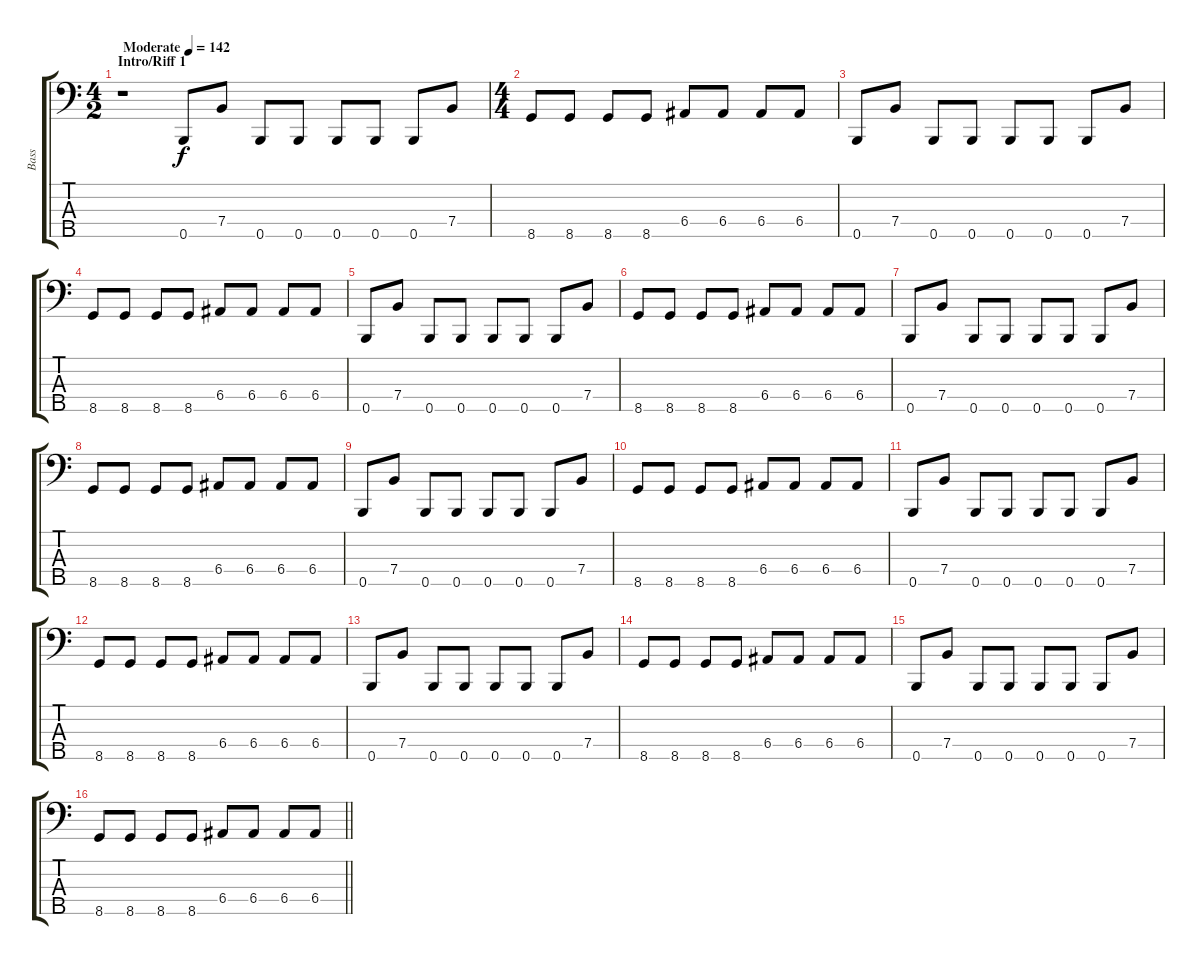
\track ("Bass" "Bass") {instrument electricbasspick}
\staff {score tabs}
\tuning (G2 D2 A1 E1 B0) {hide}
\ts (4 2)
\section ("" "Intro/Riff 1")
\tempo (142 "Moderate")
\clef f4
\ks c
r.1{dy f instrument electricbasspick} 0.5.8 7.4.8 0.5.8 0.5.8 0.5.8 0.5.8 0.5.8 7.4.8 |
\ts (4 4)
8.5.8 8.5.8 8.5.8 8.5.8 6.4.8 6.4.8 6.4.8 6.4.8 |
0.5.8 7.4.8 0.5.8 0.5.8 0.5.8 0.5.8 0.5.8 7.4.8 |
8.5.8 8.5.8 8.5.8 8.5.8 6.4.8 6.4.8 6.4.8 6.4.8 |
0.5.8 7.4.8 0.5.8 0.5.8 0.5.8 0.5.8 0.5.8 7.4.8 |
8.5.8 8.5.8 8.5.8 8.5.8 6.4.8 6.4.8 6.4.8 6.4.8 |
0.5.8 7.4.8 0.5.8 0.5.8 0.5.8 0.5.8 0.5.8 7.4.8 |
8.5.8 8.5.8 8.5.8 8.5.8 6.4.8 6.4.8 6.4.8 6.4.8 |
0.5.8 7.4.8 0.5.8 0.5.8 0.5.8 0.5.8 0.5.8 7.4.8 |
8.5.8 8.5.8 8.5.8 8.5.8 6.4.8 6.4.8 6.4.8 6.4.8 |
0.5.8 7.4.8 0.5.8 0.5.8 0.5.8 0.5.8 0.5.8 7.4.8 |
8.5.8 8.5.8 8.5.8 8.5.8 6.4.8 6.4.8 6.4.8 6.4.8 |
0.5.8 7.4.8 0.5.8 0.5.8 0.5.8 0.5.8 0.5.8 7.4.8 |
8.5.8 8.5.8 8.5.8 8.5.8 6.4.8 6.4.8 6.4.8 6.4.8 |
0.5.8 7.4.8 0.5.8 0.5.8 0.5.8 0.5.8 0.5.8 7.4.8 |
\barLineRight lightlight
8.5.8 8.5.8 8.5.8 8.5.8 6.4.8 6.4.8 6.4.8 6.4.8
